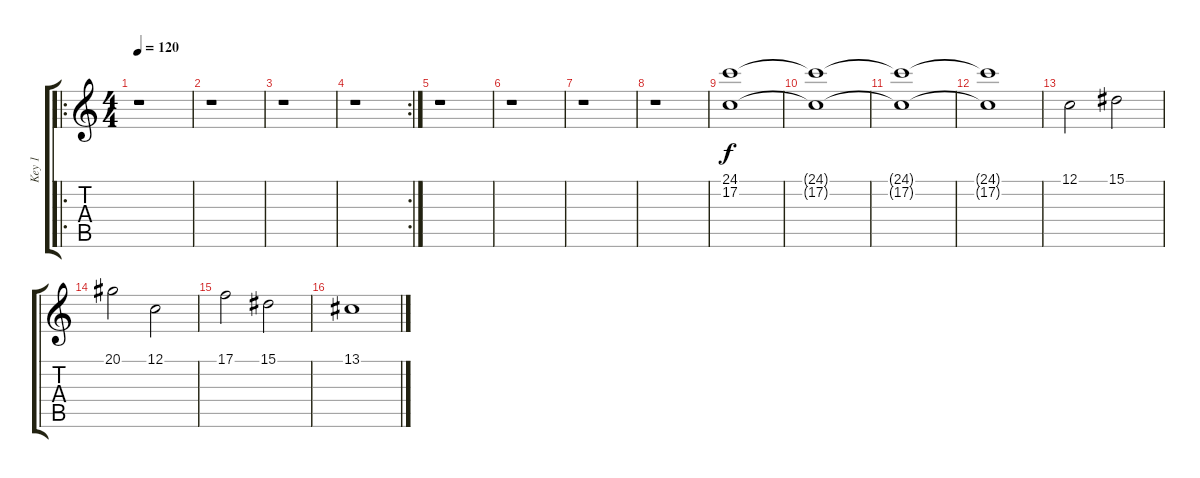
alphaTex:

\track ("Key 1" "Key 1") {instrument stringensemble1}
\staff {score tabs}
\tuning (C4 G3 Eb3 Bb2 F2 C2) {hide}
\ro
\ts (4 4)
\tempo 120
\clef g2
\ks c
r.1{dy f instrument stringensemble1} |
r.1 |
r.1 |
\rc 2
r.1 |
r.1 |
r.1 |
r.1 |
r.1 |
(24.1 17.2).1 |
(24.1{t} 17.2{t}).1 |
(24.1{t} 17.2{t}).1 |
(24.1{t} 17.2{t}).1 |
12.1.2 15.1.2 |
20.1.2 12.1.2 |
17.1.2 15.1.2 |
13.1.1
